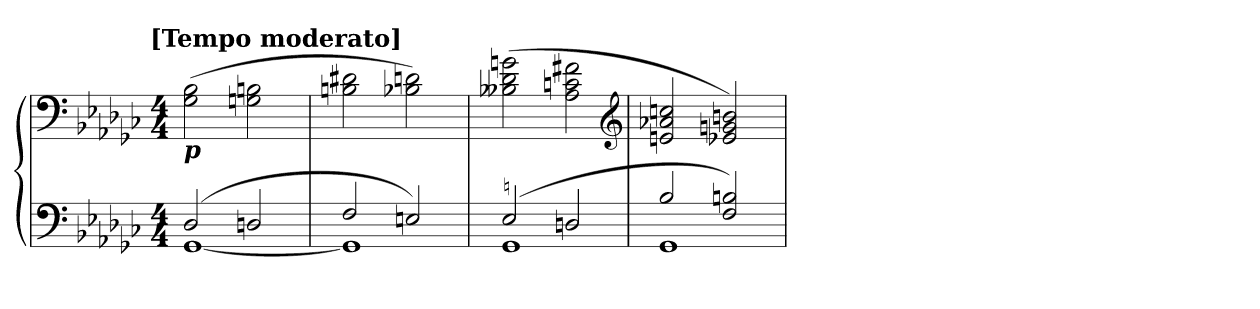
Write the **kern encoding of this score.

**kern	**kern	**dynam
*part1	*part1	*part1
*staff2	*staff1	*staff1/2
*clefF4	*clefF4	*
*k[b-e-a-d-g-c-]	*k[b-e-a-d-g-c-]	*
!!LO:TX:omd:t=[Tempo moderato]
*M4/4	*M4/4	*
*MM120	*MM120	*
=1	=1	=1
*^	*	*
!	!	!LO:TX:b:Bi:t=p	!
(>2D-/	[1GG-	(>2G-\ 2B-\	.
2Dn/	.	2Gn\ 2Bn\	.
=2	=2	=2	=2
!	!	!	!LO:DY:b
2F/	1GG-]	2Bn\ 2d#X\	cresc.
2En/)	.	2B-X\ 2dn\)	.
=3	=3	=3	=3
!LO:TX:a:t=♮	!	!	!
(>2E-/	1GG-	(>2B--X\ 2d-\ 2gn\	.
2Dn/	.	2A-\ 2cn\ 2f#X\	.
*	*	*clefG2	*
=4	=4	=4	=4
2B-/	1GG-	2en/ 2a-X/ 2ccn/	.
2F/ 2Bn/)	.	2e-X/ 2gn/ 2bn/)	.
*v	*v	*	*
=	=	=
*-	*-	*-
